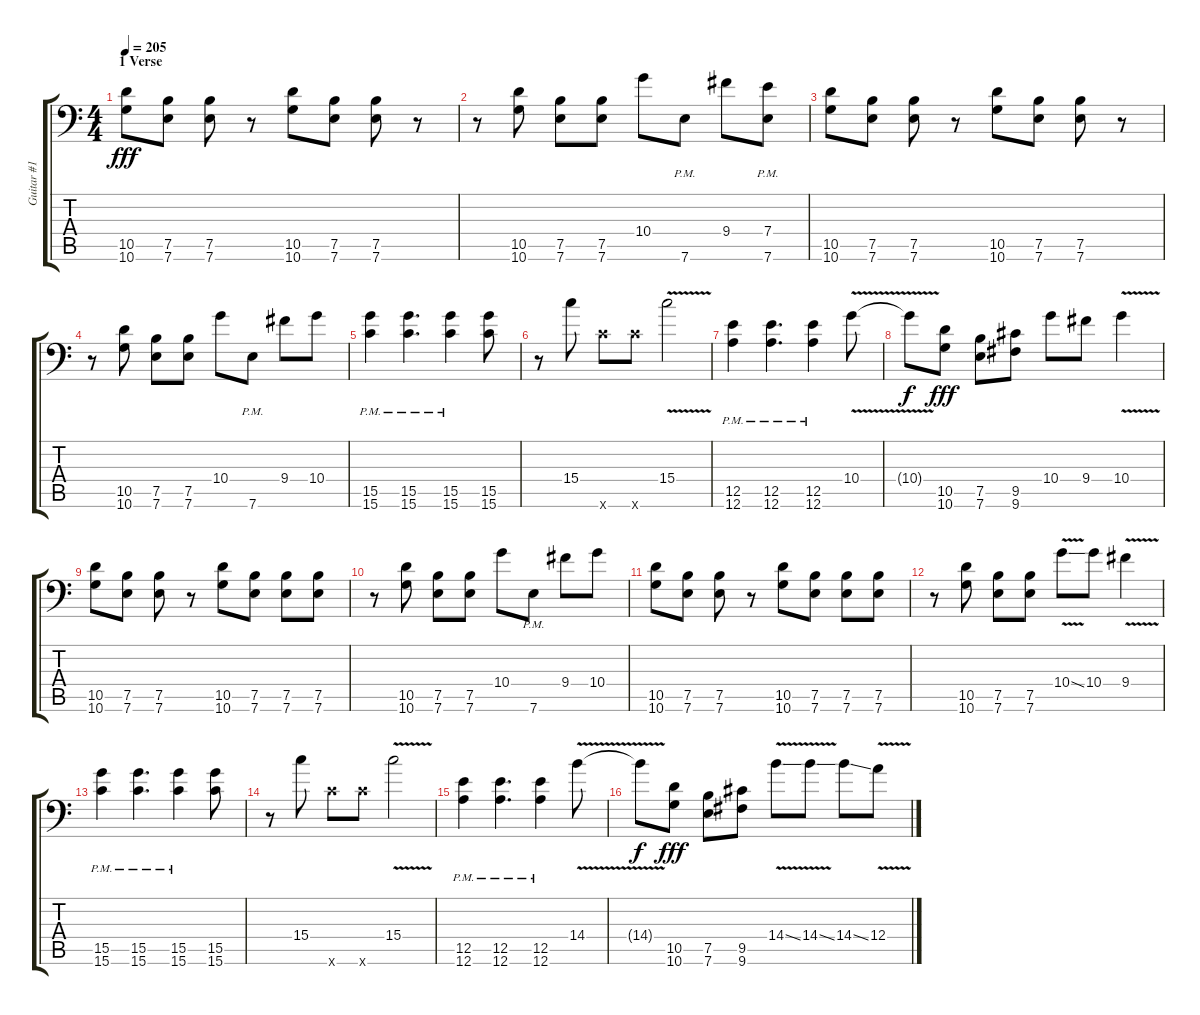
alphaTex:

\track ("Guitar #1" "Guitar #1") {instrument distortionguitar}
\staff {score tabs}
\tuning (B3 Gb3 D3 A2 E2 A1) {hide}
\ts (4 4)
\section ("" "1 Verse ")
\tempo 205
\clef f4
\ks c
(10.5 10.6).8{dy fff} (7.5 7.6).8 (7.5 7.6).8 r.8 (10.5 10.6).8 (7.5 7.6).8 (7.5 7.6).8 r.8 |
r.8 (10.5 10.6).8 (7.5 7.6).8 (7.5 7.6).8 10.4.8 7.6{pm}.8 9.4.8 (7.4 7.6{pm}).8 |
(10.5 10.6).8 (7.5 7.6).8 (7.5 7.6).8 r.8 (10.5 10.6).8 (7.5 7.6).8 (7.5 7.6).8 r.8 |
r.8 (10.5 10.6).8 (7.5 7.6).8 (7.5 7.6).8 10.4.8 7.6{pm}.8 9.4.8 10.4.8 |
(15.5{pm} 15.6{pm}).4 (15.5{pm} 15.6{pm}).4{d} (15.5{pm} 15.6{pm}).4 (15.5 15.6).8 |
r.8 15.4.8 15.6{x}.8 15.6{x}.8 15.4{v}.2 |
(12.5{pm} 12.6{pm}).4 (12.5{pm} 12.6{pm}).4{d} (12.5{pm} 12.6{pm}).4 10.4{v}.8 |
10.4{t}.8{dy f} (10.5 10.6).8{dy fff} (7.5 7.6).8 (9.5 9.6).8 10.4.8 9.4.8 10.4{v}.4 |
(10.5 10.6).8 (7.5 7.6).8 (7.5 7.6).8 r.8 (10.5 10.6).8 (7.5 7.6).8 (7.5 7.6).8 (7.5 7.6).8 |
r.8 (10.5 10.6).8 (7.5 7.6).8 (7.5 7.6).8 10.4.8 7.6{pm}.8 9.4.8 10.4.8 |
(10.5 10.6).8 (7.5 7.6).8 (7.5 7.6).8 r.8 (10.5 10.6).8 (7.5 7.6).8 (7.5 7.6).8 (7.5 7.6).8 |
r.8 (10.5 10.6).8 (7.5 7.6).8 (7.5 7.6).8 10.4{v ss}.8 10.4.8 9.4{v}.4 |
(15.5{pm} 15.6{pm}).4 (15.5{pm} 15.6{pm}).4{d} (15.5{pm} 15.6{pm}).4 (15.5 15.6).8 |
r.8 15.4.8 15.6{x}.8 15.6{x}.8 15.4{v}.2 |
(12.5{pm} 12.6{pm}).4 (12.5{pm} 12.6{pm}).4{d} (12.5{pm} 12.6{pm}).4 14.4{v}.8 |
14.4{t}.8{dy f} (10.5 10.6).8{dy fff} (7.5 7.6).8 (9.5 9.6).8 14.4{v ss}.8 14.4{v ss}.8 14.4{ss}.8 12.4{v}.8
